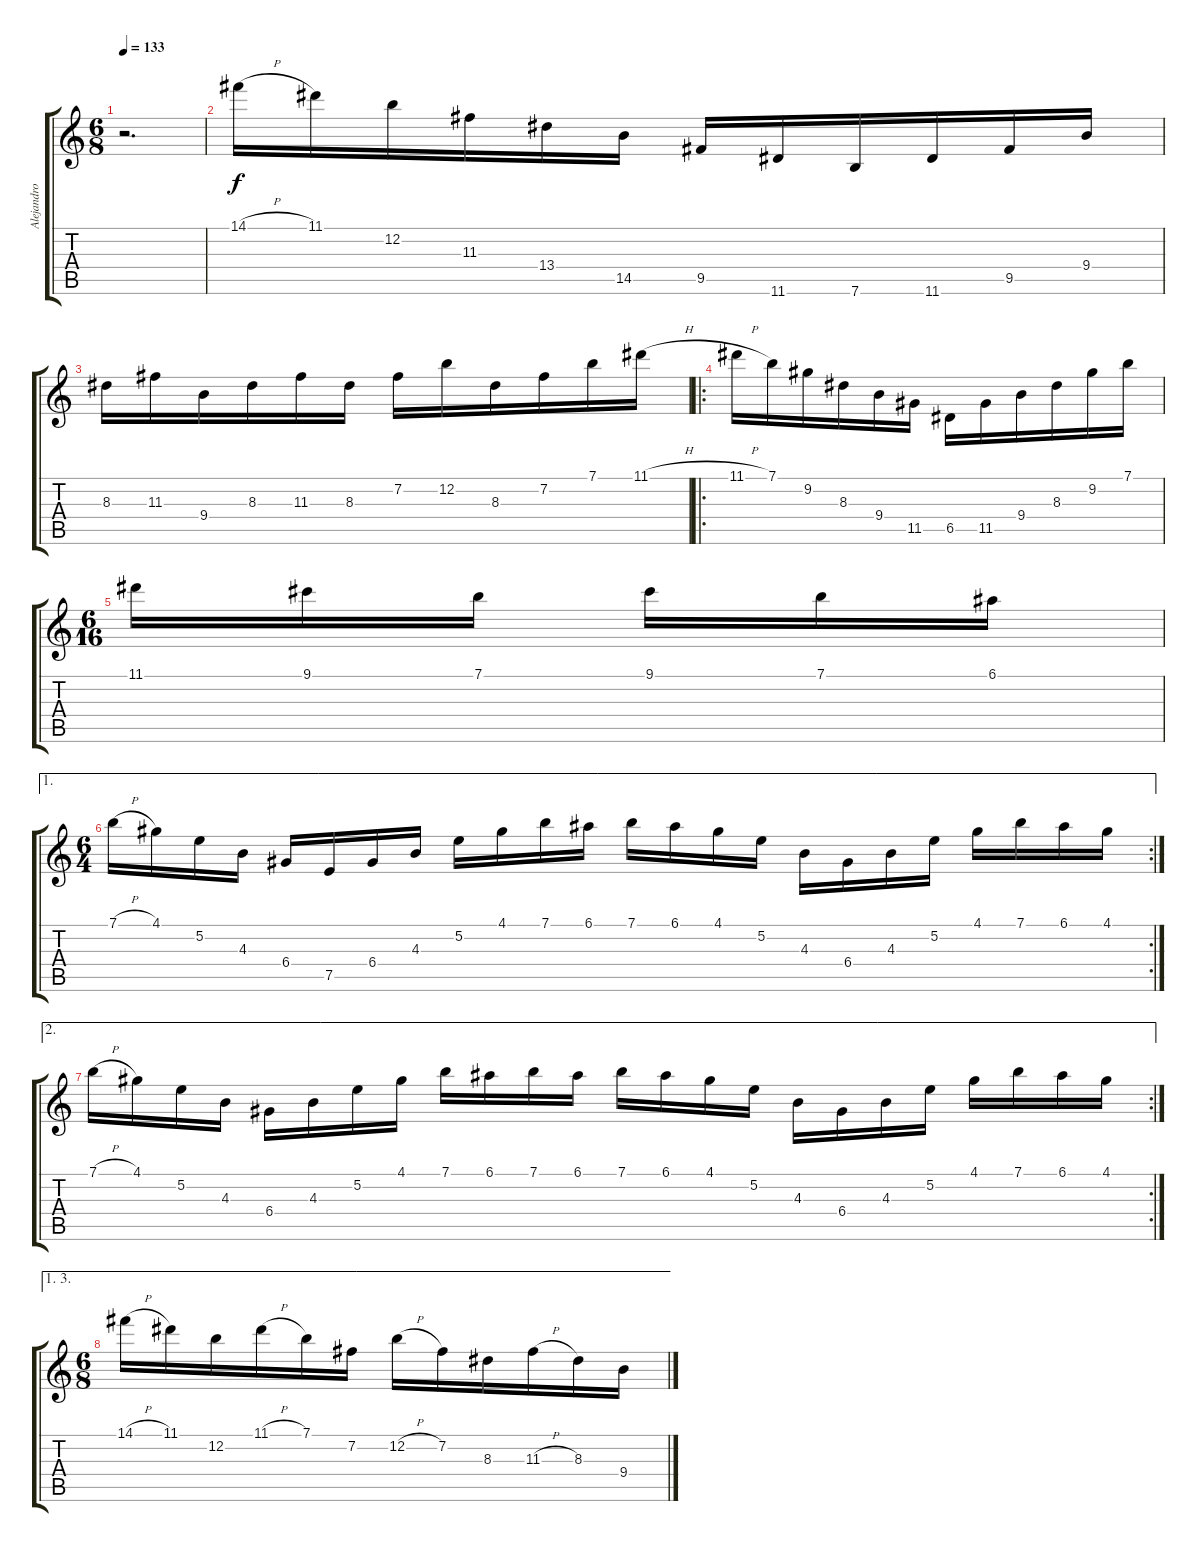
\track ("Alejandro Silva" "Alejandro ") {instrument distortionguitar}
\staff {score tabs}
\tuning (E4 B3 G3 D3 A2 E2) {hide}
\ts (6 8)
\tempo 133
\clef g2
\ks c
r.2{d dy f} |
14.1{h}.16 11.1.16 12.2.16 11.3.16 13.4.16 14.5.16 9.5.16 11.6.16 7.6.16 11.6.16 9.5.16 9.4.16 |
8.3.16 11.3.16 9.4.16 8.3.16 11.3.16 8.3.16 7.2.16 12.2.16 8.3.16 7.2.16 7.1.16 11.1{h}.16 |
\ro
11.1{h}.16 7.1.16 9.2.16 8.3.16 9.4.16 11.5.16 6.5.16 11.5.16 9.4.16 8.3.16 9.2.16 7.1.16 |
\ts (6 16)
11.1.16 9.1.16 7.1.16 9.1.16 7.1.16 6.1.16 |
\ae 1
\rc 2
\ts (6 4)
7.1{h}.16 4.1.16 5.2.16 4.3.16 6.4.16 7.5.16 6.4.16 4.3.16 5.2.16 4.1.16 7.1.16 6.1.16 7.1.16 6.1.16 4.1.16 5.2.16 4.3.16 6.4.16 4.3.16 5.2.16 4.1.16 7.1.16 6.1.16 4.1.16 |
\ae 2
\rc 2
7.1{h}.16 4.1.16 5.2.16 4.3.16 6.4.16 4.3.16 5.2.16 4.1.16 7.1.16 6.1.16 7.1.16 6.1.16 7.1.16 6.1.16 4.1.16 5.2.16 4.3.16 6.4.16 4.3.16 5.2.16 4.1.16 7.1.16 6.1.16 4.1.16 |
\ae (1 3)
\ts (6 8)
14.1{h}.16 11.1.16 12.2.16 11.1{h}.16 7.1.16 7.2.16 12.2{h}.16 7.2.16 8.3.16 11.3{h}.16 8.3.16 9.4.16
